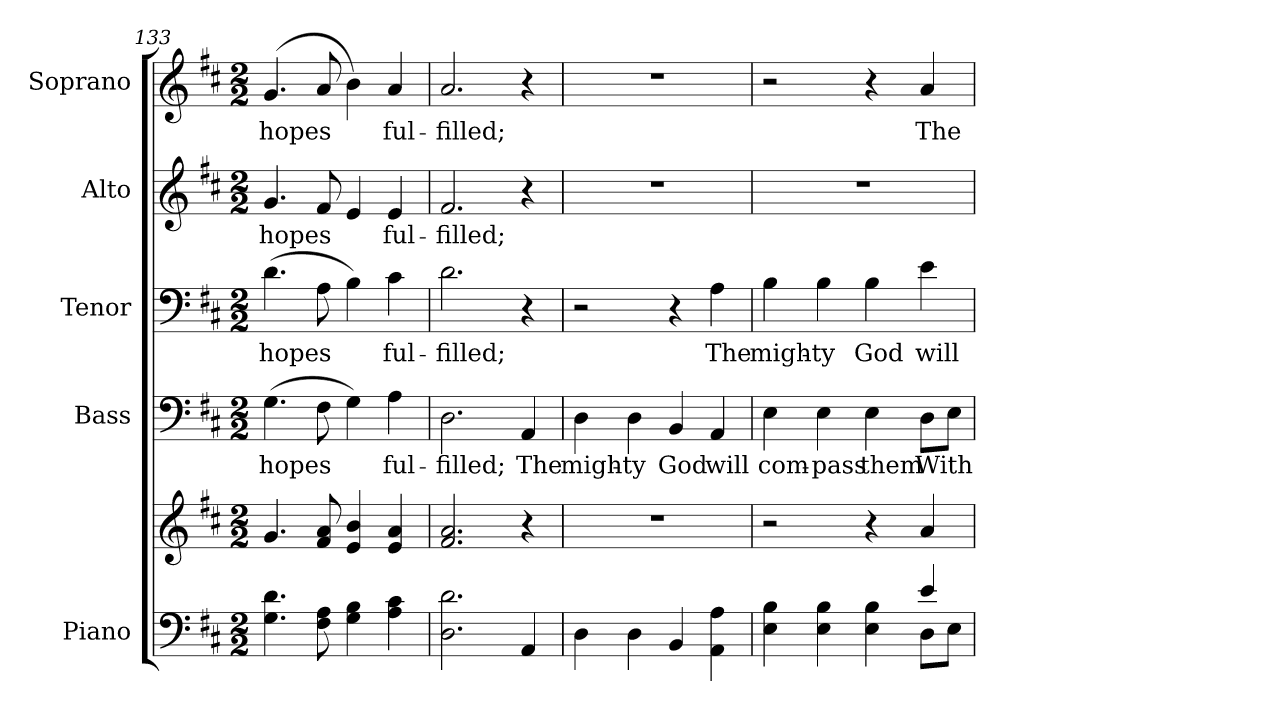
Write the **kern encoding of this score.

**kern	**kern	**kern	**text	**kern	**text	**kern	**text	**kern	**text
*part5	*part5	*part4	*part4	*part3	*part3	*part2	*part2	*part1	*part1
*staff6	*staff5	*staff4	*staff4	*staff3	*staff3	*staff2	*staff2	*staff1	*staff1
*I"Piano	*	*I"Bass	*	*I"Tenor	*	*I"Alto	*	*I"Soprano	*
*I'Pno.	*	*I'B.	*	*I'T.	*	*I'A.	*	*I'S.	*
*clefF4	*clefG2	*clefF4	*	*clefF4	*	*clefG2	*	*clefG2	*
*k[f#c#]	*k[f#c#]	*k[f#c#]	*	*k[f#c#]	*	*k[f#c#]	*	*k[f#c#]	*
*D:	*D:	*D:	*	*D:	*	*D:	*	*D:	*
*M2/2	*M2/2	*M2/2	*	*M2/2	*	*M2/2	*	*M2/2	*
=133	=133	=133	=133	=133	=133	=133	=133	=133	=133
!	!	!	!LO:LY:b:color=#000000	!	!	!	!	!	!
!	!	!	!	!	!LO:LY:b:color=#000000	!	!	!	!
!	!	!	!	!	!	!	!LO:LY:b:color=#000000	!	!
!	!	!	!	!	!	!	!	!	!LO:LY:b:color=#000000
4.Gi\ 4.di	4.gi/	(4.Gi\	hopes	(4.di\	hopes	4.gi/	hopes	(4.gi/	hopes
8F#i\ 8Ai	8f#i/ 8ai	8F#i\	.	8Ai\	.	8f#i/	.	8ai/	.
4Gi\ 4Bi	4ei/ 4bi	4Gi\)	.	4Bi\)	.	4ei/	.	4bi\)	.
!	!	!	!LO:LY:b:color=#000000	!	!	!	!	!	!
!	!	!	!	!	!LO:LY:b:color=#000000	!	!	!	!
!	!	!	!	!	!	!	!LO:LY:b:color=#000000	!	!
!	!	!	!	!	!	!	!	!	!LO:LY:b:color=#000000
4Ai\ 4c#i	4ei/ 4ai	4Ai\	ful-	4c#i\	ful-	4ei/	ful-	4ai/	ful-
=134	=134	=134	=134	=134	=134	=134	=134	=134	=134
!	!	!	!LO:LY:b:color=#000000	!	!	!	!	!	!
!	!	!	!	!	!LO:LY:b:color=#000000	!	!	!	!
!	!	!	!	!	!	!	!LO:LY:b:color=#000000	!	!
!	!	!	!	!	!	!	!	!	!LO:LY:b:color=#000000
2.Di\ 2.di	2.f#i/ 2.ai	2.Di\	-filled;	2.di\	-filled;	2.f#i/	-filled;	2.ai/	-filled;
!	!	!	!LO:LY:b:color=#000000	!	!	!	!	!	!
4AAi/	4r	4AAi/	The	4r	.	4r	.	4r	.
!!LO:PB:g=z
=135	=135	=135	=135	=135	=135	=135	=135	=135	=135
!	!	!	!LO:LY:b:color=#000000	!	!	!	!	!	!
4Di\	1r	4Di\	migh-	2r	.	1r	.	1r	.
!	!	!	!LO:LY:b:color=#000000	!	!	!	!	!	!
4Di\	.	4Di\	-ty	.	.	.	.	.	.
!	!	!	!LO:LY:b:color=#000000	!	!	!	!	!	!
4BBi/	.	4BBi/	God	4r	.	.	.	.	.
!	!	!	!LO:LY:b:color=#000000	!	!	!	!	!	!
!	!	!	!	!	!LO:LY:b:color=#000000	!	!	!	!
4AAi\ 4Ai	.	4AAi/	will	4Ai\	The	.	.	.	.
=136	=136	=136	=136	=136	=136	=136	=136	=136	=136
*^	*	*	*	*	*	*	*	*	*
!	!	!	!	!LO:LY:b:color=#000000	!	!	!	!	!	!
!	!	!	!	!	!	!LO:LY:b:color=#000000	!	!	!	!
4Ei\ 4Bi	2ryy	2r	4Ei\	com-	4Bi\	migh-	1r	.	2r	.
!	!	!	!	!LO:LY:b:color=#000000	!	!	!	!	!	!
!	!	!	!	!	!	!LO:LY:b:color=#000000	!	!	!	!
4Ei\ 4Bi	.	.	4Ei\	-pass	4Bi\	-ty	.	.	.	.
!	!	!	!	!LO:LY:b:color=#000000	!	!	!	!	!	!
!	!	!	!	!	!	!LO:LY:b:color=#000000	!	!	!	!
4Ei\ 4Bi	4ryy	4r	4Ei\	them	4Bi\	God	.	.	4r	.
!	!	!	!	!LO:LY:b:color=#000000	!	!	!	!	!	!
!	!	!	!	!	!	!LO:LY:b:color=#000000	!	!	!	!
!	!	!	!	!	!	!	!	!	!	!LO:LY:b:color=#000000
4ei/	8Di\L	4ai/	8Di\L	With	4ei\	will	.	.	4ai/	The
.	8Ei\J	.	8Ei\J	.	.	.	.	.	.	.
*v	*v	*	*	*	*	*	*	*	*	*
=	=	=	=	=	=	=	=	=	=
*-	*-	*-	*-	*-	*-	*-	*-	*-	*-
